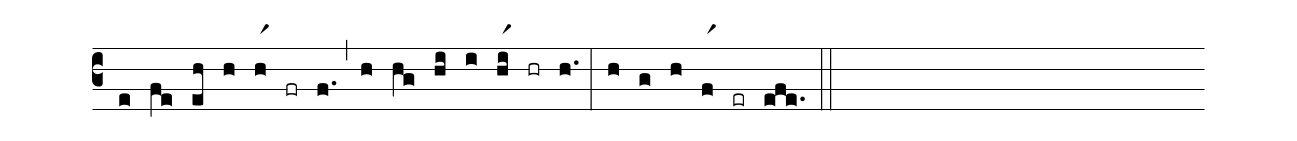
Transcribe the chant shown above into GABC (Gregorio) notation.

%%
(c3)
(e) (fe) (eh)
(h) (hr1) (fr) (f.)  (,)
(h) (hg) (hi) (i) (hir1) (hr) (h.) (:)
(h) (g) (h) (fr1) (er) (efe.) (::)
